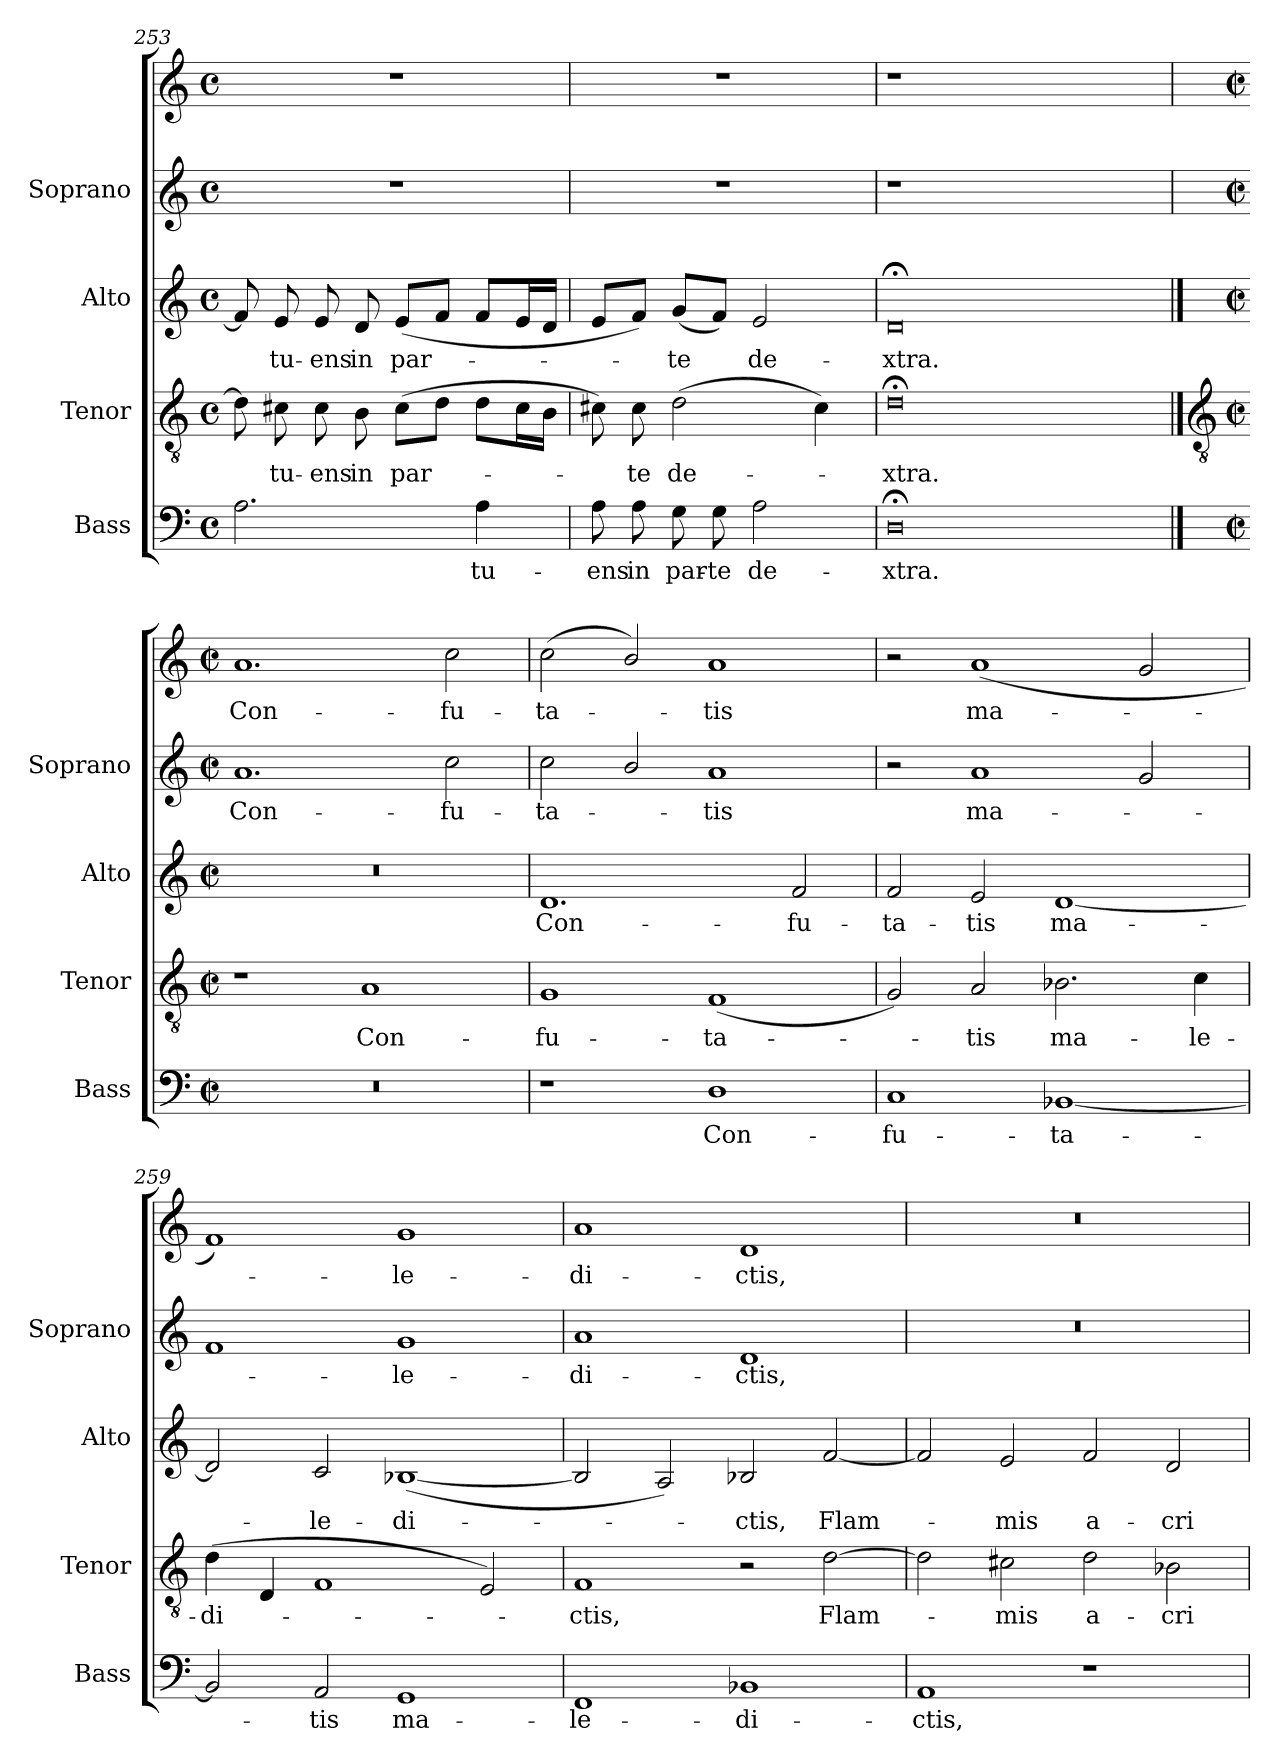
**kern	**text	**kern	**text	**kern	**text	**kern	**text	**kern	**text
*part4	*part4	*part3	*part3	*part2	*part2	*part1	*part1	*part1	*part1
*staff5	*staff5	*staff4	*staff4	*staff3	*staff3	*staff2	*staff2	*staff1	*staff1
*I"Bass	*	*I"Tenor	*	*I"Alto	*	*I"Soprano	*	*	*
*I'Bass	*	*I'Tenor	*	*I'Alto	*	*I'Soprano	*	*	*
*clefF4	*	*clefGv2	*	*clefG2	*	*clefG2	*	*clefG2	*
*k[]	*	*k[]	*	*k[]	*	*k[]	*	*k[]	*
*C:	*	*C:	*	*C:	*	*C:	*	*C:	*
*M4/4	*	*M4/4	*	*M4/4	*	*M4/4	*	*M4/4	*
*met(c)	*	*met(c)	*	*met(c)	*	*met(c)	*	*met(c)	*
=253	=253	=253	=253	=253	=253	=253	=253	=253	=253
2.A	.	8d]	.	8f]	.	1r	.	1r	.
!	!	!	!LO:LY:b	!	!LO:LY:b	!	!	!	!
.	.	8c#X	tu-	8e	tu-	.	.	.	.
!	!	!	!LO:LY:b	!	!LO:LY:b	!	!	!	!
.	.	8c#	-ens	8e	-ens	.	.	.	.
!	!	!	!LO:LY:b	!	!LO:LY:b	!	!	!	!
.	.	8B	in	8d	in	.	.	.	.
!	!	!	!LO:LY:b	!	!LO:LY:b	!	!	!	!
.	.	(>8c#L	par-	(<8eL	par-	.	.	.	.
.	.	8dJ	.	8fJ	.	.	.	.	.
!	!LO:LY:b	!	!	!	!	!	!	!	!
4A	-tu-	8dL	.	8fL	.	.	.	.	.
.	.	16c#L	.	16eL	.	.	.	.	.
.	.	16BJJ	.	16dJJ	.	.	.	.	.
=254	=254	=254	=254	=254	=254	=254	=254	=254	=254
!	!LO:LY:b	!	!	!	!	!	!	!	!
8A	-ens	8c#X)	.	8eL	.	1r	.	1r	.
!	!LO:LY:b	!	!LO:LY:b	!	!	!	!	!	!
8A	in	8c#	te	8fJ)	.	.	.	.	.
!	!LO:LY:b	!	!LO:LY:b	!	!LO:LY:b	!	!	!	!
8G	par-	(>2d	de-	(<8gL	te	.	.	.	.
!	!LO:LY:b	!	!	!	!	!	!	!	!
8G	-te	.	.	8fJ)	.	.	.	.	.
!	!LO:LY:b	!	!	!	!LO:LY:b	!	!	!	!
2A	de-	.	.	2e	de-	.	.	.	.
.	.	4c#)	.	.	.	.	.	.	.
=255	=255	=255	=255	=255	=255	=255	=255	=255	=255
!	!LO:LY:b	!	!LO:LY:b	!	!LO:LY:b	!	!	!	!
0D;<	-xtra.	0d;<	xtra.	0d;<	-xtra.	1r	.	1r	.
.	.	.	.	.	.	1ryy	.	1ryy	.
!!LO:LB:g=z
==256	=256	==256	=256	==256	=256	=256	=256	=256	=256
*	*	*clefGv2	*	*	*	*	*	*	*
*	*	*	*	*	*	*k[]	*	*k[]	*
*	*	*	*	*	*	*C:	*	*C:	*
*M4/2	*	*M4/2	*	*M4/2	*	*M4/2	*	*M4/2	*
*met(c|)	*	*met(c|)	*	*met(c|)	*	*met(c|)	*	*met(c|)	*
!	!	!	!	!	!	!	!LO:LY:b	!	!LO:LY:b
0r	.	1r	.	0r	.	1.a	Con-	1.a	Con-
!	!	!	!LO:LY:b	!	!	!	!	!	!
.	.	1A	Con-	.	.	.	.	.	.
!	!	!	!	!	!	!	!LO:LY:b	!	!LO:LY:b
.	.	.	.	.	.	2cc	-fu-	2cc	-fu-
=257	=257	=257	=257	=257	=257	=257	=257	=257	=257
!	!	!	!LO:LY:b	!	!LO:LY:b	!	!LO:LY:b	!	!LO:LY:b
1r	.	1G	-fu-	1.d	Con-	2cc	-ta-	(<2cc	-ta-
.	.	.	.	.	.	2b/	.	2b/)	.
!	!LO:LY:b	!	!LO:LY:b	!	!	!	!LO:LY:b	!	!LO:LY:b
1D	Con-	(<1F	-ta-	.	.	1a	tis	1a	tis
!	!	!	!	!	!LO:LY:b	!	!	!	!
.	.	.	.	2f	-fu-	.	.	.	.
=258	=258	=258	=258	=258	=258	=258	=258	=258	=258
!	!LO:LY:b	!	!	!	!LO:LY:b	!	!	!	!
1C	-fu-	2G)	.	2f	-ta-	2r	.	2r	.
!	!	!	!LO:LY:b	!	!LO:LY:b	!	!LO:LY:b	!	!LO:LY:b
.	.	2A	tis	2e	-tis	1a	ma-	(<1a	ma-
!	!LO:LY:b	!	!LO:LY:b	!	!LO:LY:b	!	!	!	!
[1BB-X	-ta-	2.B-X	ma-	[1d	ma-	.	.	.	.
.	.	.	.	.	.	2g	.	2g	.
!	!	!	!LO:LY:b	!	!	!	!	!	!
.	.	4c	-le-	.	.	.	.	.	.
=259	=259	=259	=259	=259	=259	=259	=259	=259	=259
!	!	!	!LO:LY:b	!	!	!	!	!	!
2BB-]	.	(>4d	-di-	2d]	.	1f	.	1f)	.
.	.	4D	.	.	.	.	.	.	.
!	!LO:LY:b	!	!	!	!LO:LY:b	!	!	!	!
2AA	tis	1F	.	2c	le-	.	.	.	.
!	!LO:LY:b	!	!	!	!LO:LY:b	!	!LO:LY:b	!	!LO:LY:b
1GG	ma-	.	.	(<[1B-X	-di-	1g	le-	1g	le-
.	.	2E)	.	.	.	.	.	.	.
=260	=260	=260	=260	=260	=260	=260	=260	=260	=260
!	!LO:LY:b	!	!LO:LY:b	!	!	!	!LO:LY:b	!	!LO:LY:b
1FF	-le-	1F	ctis,	2B-]	.	1a	-di-	1a	-di-
.	.	.	.	2A)	.	.	.	.	.
!	!LO:LY:b	!	!	!	!LO:LY:b	!	!LO:LY:b	!	!LO:LY:b
1BB-X	-di-	2r	.	2B-	ctis,	1d	-ctis,	1d	-ctis,
!	!	!	!LO:LY:b	!	!LO:LY:b	!	!	!	!
.	.	[2d	Flam-	[2f	Flam-	.	.	.	.
=261	=261	=261	=261	=261	=261	=261	=261	=261	=261
!	!LO:LY:b	!	!	!	!	!	!	!	!
1AA	-ctis,	2d]	.	2f]	.	0r	.	0r	.
!	!	!	!LO:LY:b	!	!LO:LY:b	!	!	!	!
.	.	2c#X	mis	2e	mis	.	.	.	.
!	!	!	!LO:LY:b	!	!LO:LY:b	!	!	!	!
1r	.	2d	a-	2f	a-	.	.	.	.
!	!	!	!LO:LY:b	!	!LO:LY:b	!	!	!	!
.	.	2B-X	-cri-	2d	-cri-	.	.	.	.
=	=	=	=	=	=	=	=	=	=
*-	*-	*-	*-	*-	*-	*-	*-	*-	*-
